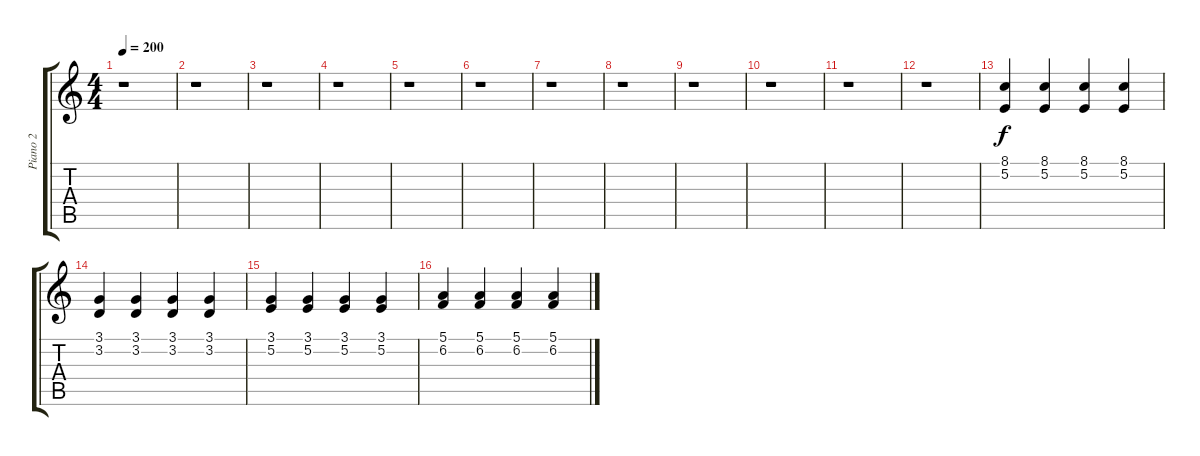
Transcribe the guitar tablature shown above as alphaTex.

\track ("Piano 2" "Piano 2") {instrument acousticgrandpiano}
\staff {score tabs}
\tuning (E4 B3 G3 D3 A2 E2) {hide}
\ts (4 4)
\tempo 200
\clef g2
\ks c
r.1{dy f} |
r.1 |
r.1 |
r.1 |
r.1 |
r.1 |
r.1 |
r.1 |
r.1 |
r.1 |
r.1 |
r.1 |
(8.1 5.2).4 (8.1 5.2).4 (8.1 5.2).4 (8.1 5.2).4 |
(3.1 3.2).4 (3.1 3.2).4 (3.1 3.2).4 (3.1 3.2).4 |
(3.1 5.2).4 (3.1 5.2).4 (3.1 5.2).4 (3.1 5.2).4 |
(5.1 6.2).4 (5.1 6.2).4 (5.1 6.2).4 (5.1 6.2).4
